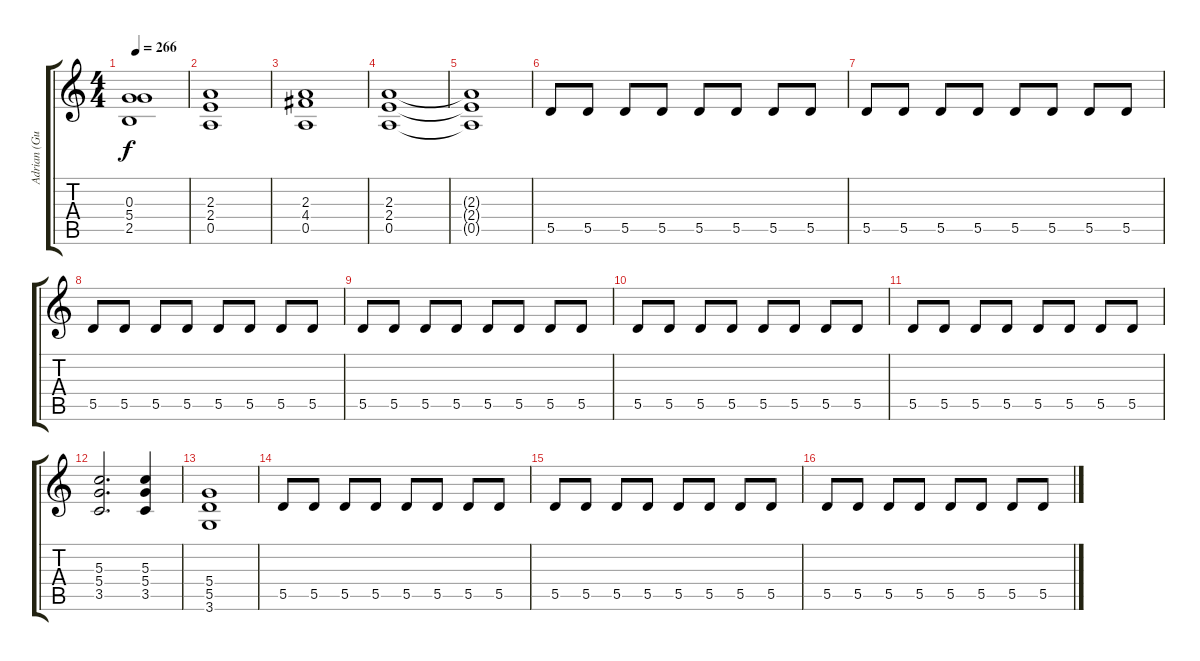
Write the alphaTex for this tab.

\track ("Adrian (Guitar 2)" "Adrian (Gu") {instrument distortionguitar}
\staff {score tabs}
\tuning (E4 B3 G3 D3 A2 E2) {hide}
\ts (4 4)
\tempo 266
\clef g2
\ks c
(0.3{t} 5.4{t} 2.5{t}).1{dy f} |
(2.3 2.4 0.5).1 |
(2.3 4.4 0.5).1 |
(2.3 2.4 0.5).1 |
(2.3{t} 2.4{t} 0.5{t}).1 |
5.5.8 5.5.8 5.5.8 5.5.8 5.5.8 5.5.8 5.5.8 5.5.8 |
5.5.8 5.5.8 5.5.8 5.5.8 5.5.8 5.5.8 5.5.8 5.5.8 |
5.5.8 5.5.8 5.5.8 5.5.8 5.5.8 5.5.8 5.5.8 5.5.8 |
5.5.8 5.5.8 5.5.8 5.5.8 5.5.8 5.5.8 5.5.8 5.5.8 |
5.5.8 5.5.8 5.5.8 5.5.8 5.5.8 5.5.8 5.5.8 5.5.8 |
5.5.8 5.5.8 5.5.8 5.5.8 5.5.8 5.5.8 5.5.8 5.5.8 |
(5.3 5.4 3.5).2{d} (5.3 5.4 3.5).4 |
(5.4 5.5 3.6).1 |
5.5.8 5.5.8 5.5.8 5.5.8 5.5.8 5.5.8 5.5.8 5.5.8 |
5.5.8 5.5.8 5.5.8 5.5.8 5.5.8 5.5.8 5.5.8 5.5.8 |
5.5.8 5.5.8 5.5.8 5.5.8 5.5.8 5.5.8 5.5.8 5.5.8
